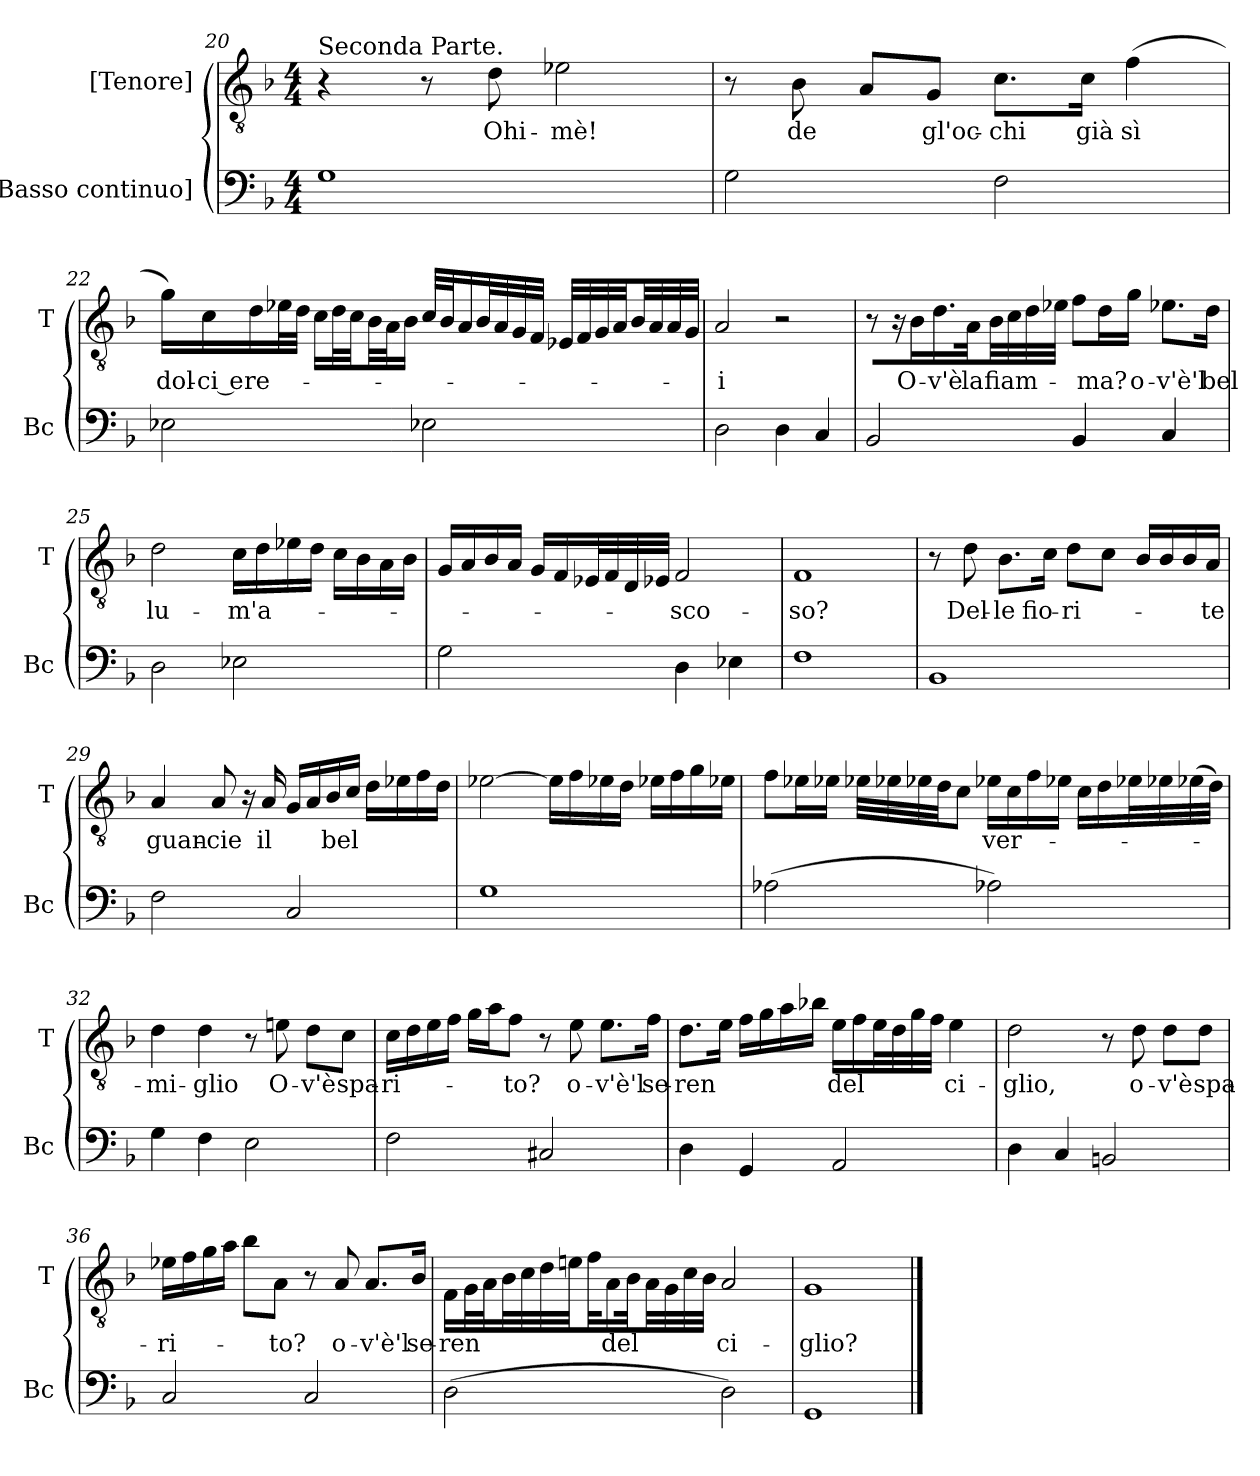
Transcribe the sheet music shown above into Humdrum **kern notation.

**kern	**kern	**text
*part2	*part1	*part1
*staff2	*staff1	*staff1
*I"[Basso continuo]	*I"[Tenore]	*
*I'Bc	*I'T	*
*clefF4	*clefGv2	*
*k[b-]	*k[b-]	*
*F:	*F:	*
*M4/4	*M4/4	*
=20	=20	=20
!	!LO:TX:a:t=Seconda Parte.	!
1G	4r	.
.	8r	.
.	8d	Ohi-
.	2e-X	-mè!
=21	=21	=21
2G	8r	.
.	8B-	de
.	8AL	.
.	8GJ	gl'oc-
2F	8.cL	-chi
.	16cJk	già
.	(4f	sì
=22	=22	=22
2E-X	16gLL)	dol-
.	16c	-ci e
.	16d	re-
.	32e-XL	.
.	32dJJJ	.
.	16cLL	.
.	32dL	.
.	32cJJ	.
.	32B-LL	.
.	32AJ	.
.	16B-JJ	.
2E-X	32cLLL	.
.	32B-J	.
.	16A	.
.	32B-L	.
.	32A	.
.	32G	.
.	32FJJJ	.
.	32E-XLLL	.
.	32F	.
.	32G	.
.	32AJJ	.
.	32B-LL	.
.	32A	.
.	32A	.
.	32GJJJ	.
=23	=23	=23
2D	2A	-i
4D	2r	.
4C	.	.
=24	=24	=24
2BB-	8r	.
.	16r	.
.	16B-	O-
.	16.dLL	-v'è
.	32AJJ	la
.	32B-LL	fiam-
.	32c	.
.	32d	.
.	32e-XJJJ	.
4BB-	8fL	.
.	16dL	-ma?
.	16gJJ	o-
4C	8.e-XL	-v'è'l
.	16dJk	bel
=25	=25	=25
2D	2d	lu-
2E-X	16cLL	-m'a-
.	16d	.
.	16e-X	.
.	16dJJ	.
.	16cLL	.
.	16B-	.
.	16A	.
.	16B-JJ	.
=26	=26	=26
2G	16GLL	.
.	16A	.
.	16B-	.
.	16AJJ	.
.	16GLL	.
.	16F	.
.	32E-XL	.
.	32F	.
.	32D	.
.	32E-XJJJ	.
4D	2F	-sco-
4E-X	.	.
=27	=27	=27
1F	1F	-so?
=28	=28	=28
1BB-	8r	.
.	8d	Del-
.	8.B-L	-le
.	16cJk	fio-
.	8dL	-ri-
.	8cJ	.
.	16B-LL	.
.	16B-	.
.	16B-	.
.	16AJJ	-te
=29	=29	=29
2F	4A	guan-
.	8A	-cie
.	16r	.
.	16A	il
2C	16GLL	.
.	16A	.
.	16B-	bel
.	16cJJ	.
.	16dLL	.
.	16e-X	.
.	16f	.
.	16dJJ	.
=30	=30	=30
1G	[2e-X	.
.	16e-LL]	.
.	16f	.
.	16e-X	.
.	16dJJ	.
.	16e-XLL	.
.	16f	.
.	16g	.
.	16e-XJJ	.
=31	=31	=31
(2A-X	8fL	.
.	16e-XL	.
.	16e-XJJ	.
.	32e-XLLL	.
.	32e-X	.
.	32e-X	.
.	32dJJ	.
.	8cJ	.
2A-X)	16e-XLL	ver-
.	16c	.
.	16f	.
.	16e-XJJ	.
.	16cLL	.
.	16d	.
.	32e-XL	.
.	32e-X	.
.	(32e-X	.
.	32dJJJ)	.
=32	=32	=32
4G	4d	-mi-
4F	4d	-glio
2E	8r	.
.	8en	O-
.	8dL	-v'è
.	8cJ	spa-
=33	=33	=33
2F	16cLL	-ri-
.	16d	.
.	16e	.
.	16fJJ	.
.	16gLL	.
.	16aJ	.
.	8fJ	-to?
2C#X	8r	.
.	8e	o-
.	8.eL	-v'è'l
.	16fJk	se-
=34	=34	=34
4D	8.dL	-ren
.	16eJk	.
4GG	16fLL	.
.	16g	.
.	16a	.
.	16b-XJJ	.
2AA	16eLL	del
.	16f	.
.	32eL	.
.	32d	.
.	32g	.
.	32fJJJ	.
.	4e	ci-
=35	=35	=35
4D	2d	-glio,
4C	.	.
2BBn	8r	.
.	8d	o-
.	8dL	-v'è
.	8dJ	spa-
=36	=36	=36
2C	16e-XLL	-ri-
.	16f	.
.	16g	.
.	16aJJ	.
.	8b-L	.
.	8AJ	-to?
2C	8r	.
.	8A	o-
.	8.AL	-v'è'l
.	16B-Jk	se-
=37	=37	=37
(2D	16FLL	-ren
.	32GL	.
.	32AJJ	.
.	32B-LL	.
.	32c	.
.	32d	.
.	32enJJJ	.
.	32fKLL	.
.	16A	del
.	32B-JJ	.
.	32ALL	.
.	32G	.
.	32c	.
.	32B-JJJ	.
2D)	2A	ci-
=38	=38	=38
1GG	1G	-glio?
==	==	==
*-	*-	*-
